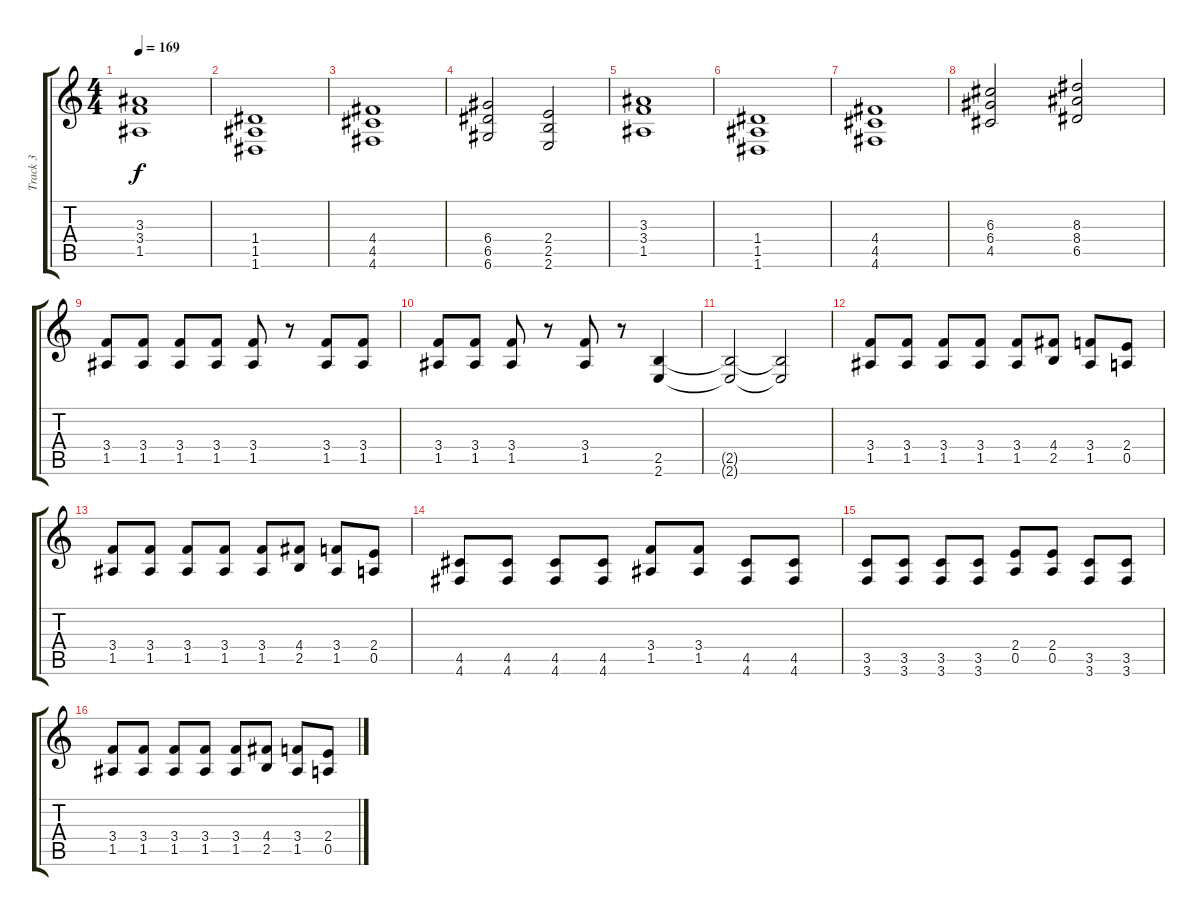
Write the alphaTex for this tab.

\track ("Track 3" "Track 3") {instrument overdrivenguitar}
\staff {score tabs}
\tuning (E4 B3 G3 D3 A2 D2) {hide}
\ts (4 4)
\tempo 169
\clef g2
\ks c
(3.3 3.4 1.5).1{dy f instrument overdrivenguitar} |
(1.4 1.5 1.6).1 |
(4.4 4.5 4.6).1 |
(6.4 6.5 6.6).2 (2.4 2.5 2.6).2 |
(3.3 3.4 1.5).1 |
(1.4 1.5 1.6).1 |
(4.4 4.5 4.6).1 |
(6.3 6.4 4.5).2 (8.3 8.4 6.5).2 |
(3.4 1.5).8 (3.4 1.5).8 (3.4 1.5).8 (3.4 1.5).8 (3.4 1.5).8 r.8 (3.4 1.5).8 (3.4 1.5).8 |
(3.4 1.5).8 (3.4 1.5).8 (3.4 1.5).8 r.8 (3.4 1.5).8 r.8 (2.5 2.6).4 |
(2.5{t} 2.6{t}).2 (2.5{t} 2.6{t}).2 |
(3.4 1.5).8 (3.4 1.5).8 (3.4 1.5).8 (3.4 1.5).8 (3.4 1.5).8 (4.4 2.5).8 (3.4 1.5).8 (2.4 0.5).8 |
(3.4 1.5).8 (3.4 1.5).8 (3.4 1.5).8 (3.4 1.5).8 (3.4 1.5).8 (4.4 2.5).8 (3.4 1.5).8 (2.4 0.5).8 |
(4.5 4.6).8 (4.5 4.6).8 (4.5 4.6).8 (4.5 4.6).8 (3.4 1.5).8 (3.4 1.5).8 (4.5 4.6).8 (4.5 4.6).8 |
(3.5 3.6).8 (3.5 3.6).8 (3.5 3.6).8 (3.5 3.6).8 (2.4 0.5).8 (2.4 0.5).8 (3.5 3.6).8 (3.5 3.6).8 |
(3.4 1.5).8 (3.4 1.5).8 (3.4 1.5).8 (3.4 1.5).8 (3.4 1.5).8 (4.4 2.5).8 (3.4 1.5).8 (2.4 0.5).8
